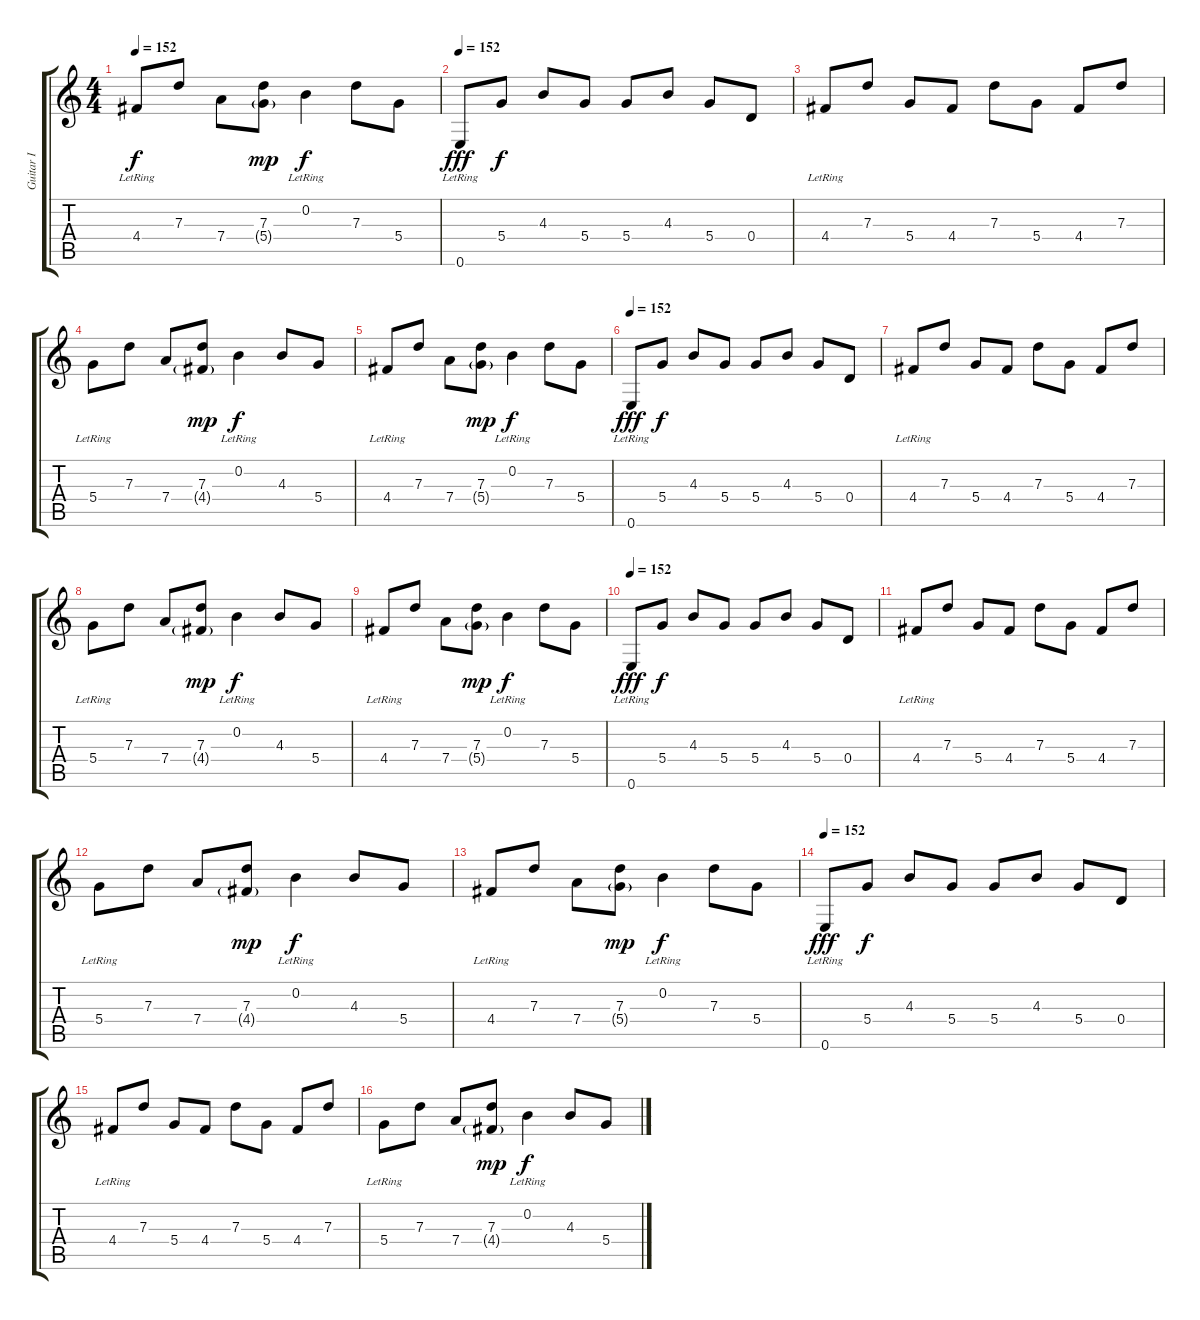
\track ("Guitar I" "Guitar I") {instrument acousticguitarnylon}
\staff {score tabs}
\tuning (E4 B3 G3 D3 A2 E2) {hide}
\ts (4 4)
\tempo 152
\clef g2
\ks c
4.4{lr}.8{dy f} 7.3.8 7.4.8 (7.3 5.4{g}).8{dy mp} 0.2{lr}.4{dy f} 7.3.8 5.4.8 |
\tempo 152
0.6{lr}.8{dy fff volume 13 instrument acousticguitarnylon} 5.4.8{dy f} 4.3.8 5.4.8 5.4.8 4.3.8 5.4.8 0.4.8 |
4.4{lr}.8 7.3.8 5.4.8 4.4.8 7.3.8 5.4.8 4.4.8 7.3.8 |
5.4{lr}.8 7.3.8 7.4.8 (7.3 4.4{g}).8{dy mp} 0.2{lr}.4{dy f} 4.3.8 5.4.8 |
4.4{lr}.8 7.3.8 7.4.8 (7.3 5.4{g}).8{dy mp} 0.2{lr}.4{dy f} 7.3.8 5.4.8 |
\tempo 152
0.6{lr}.8{dy fff volume 13 instrument acousticguitarnylon} 5.4.8{dy f} 4.3.8 5.4.8 5.4.8 4.3.8 5.4.8 0.4.8 |
4.4{lr}.8 7.3.8 5.4.8 4.4.8 7.3.8 5.4.8 4.4.8 7.3.8 |
5.4{lr}.8 7.3.8 7.4.8 (7.3 4.4{g}).8{dy mp} 0.2{lr}.4{dy f} 4.3.8 5.4.8 |
4.4{lr}.8 7.3.8 7.4.8 (7.3 5.4{g}).8{dy mp} 0.2{lr}.4{dy f} 7.3.8 5.4.8 |
\tempo 152
0.6{lr}.8{dy fff volume 13 instrument acousticguitarnylon} 5.4.8{dy f} 4.3.8 5.4.8 5.4.8 4.3.8 5.4.8 0.4.8 |
4.4{lr}.8 7.3.8 5.4.8 4.4.8 7.3.8 5.4.8 4.4.8 7.3.8 |
5.4{lr}.8 7.3.8 7.4.8 (7.3 4.4{g}).8{dy mp} 0.2{lr}.4{dy f} 4.3.8 5.4.8 |
4.4{lr}.8 7.3.8 7.4.8 (7.3 5.4{g}).8{dy mp} 0.2{lr}.4{dy f} 7.3.8 5.4.8 |
\tempo 152
0.6{lr}.8{dy fff volume 13 instrument acousticguitarnylon} 5.4.8{dy f} 4.3.8 5.4.8 5.4.8 4.3.8 5.4.8 0.4.8 |
4.4{lr}.8 7.3.8 5.4.8 4.4.8 7.3.8 5.4.8 4.4.8 7.3.8 |
5.4{lr}.8 7.3.8 7.4.8 (7.3 4.4{g}).8{dy mp} 0.2{lr}.4{dy f} 4.3.8 5.4.8
